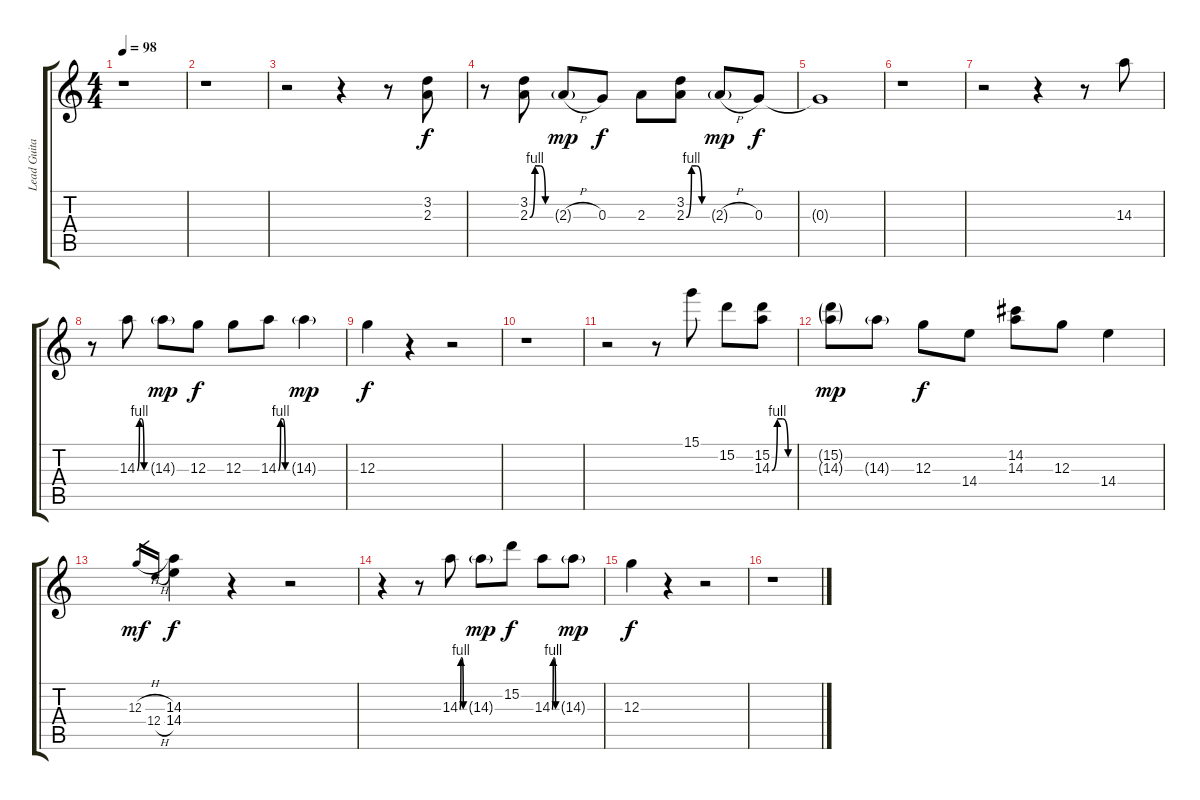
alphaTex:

\track ("Lead Guitar" "Lead Guita") {instrument electricguitarjazz}
\staff {score tabs}
\tuning (E4 B3 G3 D3 A2 E2) {hide}
\ts (4 4)
\tempo 98
\clef g2
\ks c
r.1{dy f} |
r.1 |
r.2 r.4 r.8 (3.2 2.3).8 |
r.8 (3.2 2.3{be (custom 0 0 15 4 30 4 45 0 60 0)}).8 2.3{h g}.8{dy mp} 0.3.8{dy f} 2.3.8 (3.2 2.3{be (custom 0 0 15 4 30 4 45 0 60 0)}).8 2.3{h g}.8{dy mp} 0.3.8{dy f} |
0.3{t}.1 |
r.1 |
r.2 r.4 r.8 14.3.8 |
r.8 14.3{be (custom 0 0 15 4 30 4 45 0 60 0)}.8 14.3{g}.8{dy mp} 12.3.8{dy f} 12.3.8 14.3{be (custom 0 0 15 4 30 4 45 0 60 0)}.8 14.3{g}.4{dy mp} |
12.3.4{dy f} r.4 r.2 |
r.1 |
r.2 r.8 15.1.8 15.2.8 (15.2 14.3{be (custom 0 0 15 4 30 4 45 0 60 0)}).8 |
(15.2{g} 14.3{g}).8{dy mp} 14.3{g}.8 12.3.8{dy f} 14.4.8 (14.2 14.3).8 12.3.8 14.4.4 |
12.3{h}.16{gr dy mf} 12.4{h}.16{gr} (14.3 14.4).4{dy f} r.4 r.2 |
r.4 r.8 14.3{be (custom 0 0 15 4 30 4 45 0 60 0)}.8 14.3{g}.8{dy mp} 15.2.8{dy f} 14.3{be (custom 0 0 15 4 30 4 45 0 60 0)}.8 14.3{g}.8{dy mp} |
12.3.4{dy f} r.4 r.2 |
r.1
